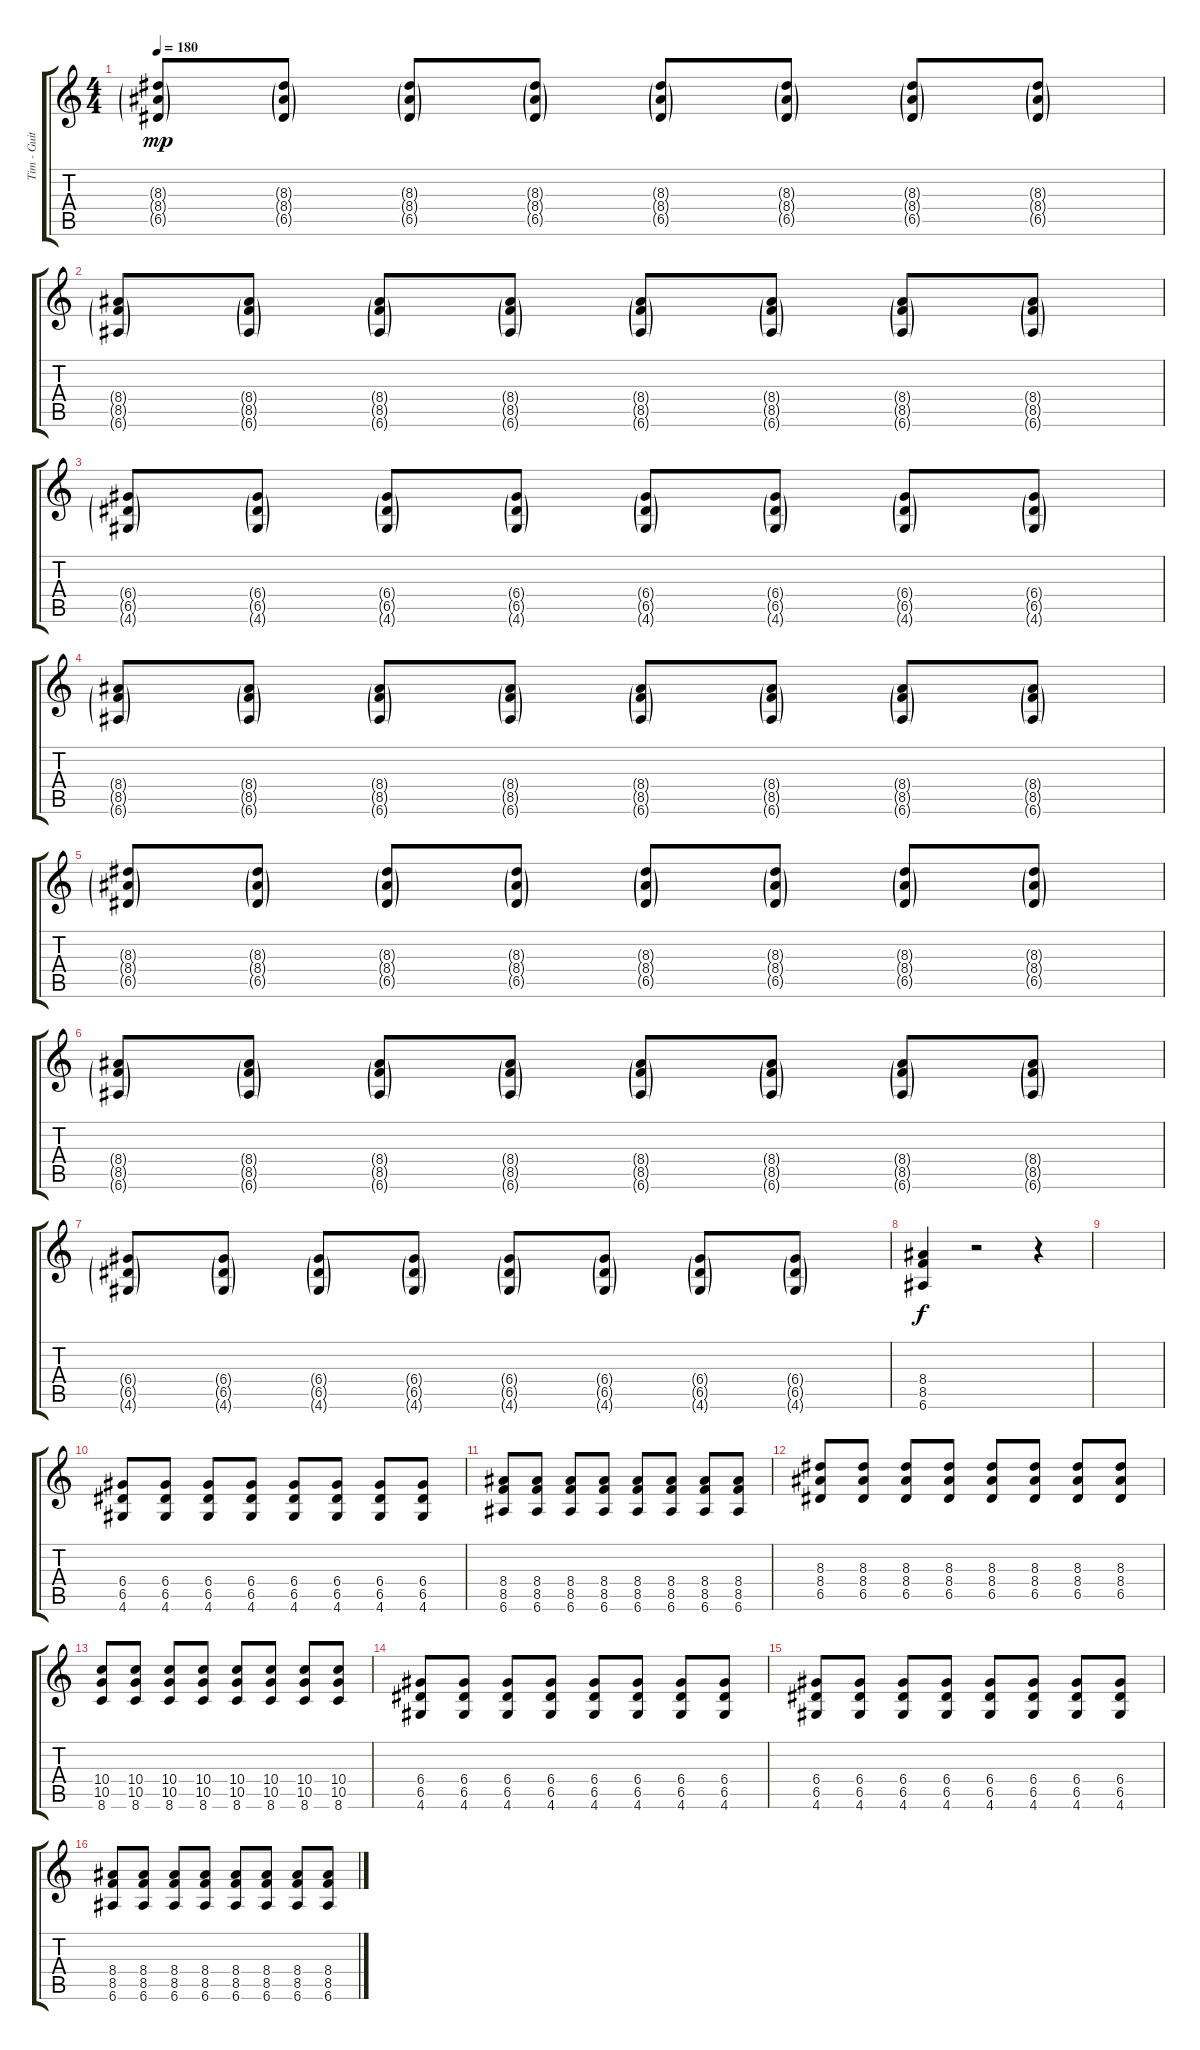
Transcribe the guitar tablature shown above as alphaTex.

\track ("Tim - Guitar" "Tim - Guit") {instrument distortionguitar}
\staff {score tabs}
\tuning (E4 B3 G3 D3 A2 E2) {hide}
\ts (4 4)
\tempo 180
\clef g2
\ks c
(8.3{g} 8.4{g} 6.5{g}).8{dy mp} (8.3{g} 8.4{g} 6.5{g}).8 (8.3{g} 8.4{g} 6.5{g}).8 (8.3{g} 8.4{g} 6.5{g}).8 (8.3{g} 8.4{g} 6.5{g}).8 (8.3{g} 8.4{g} 6.5{g}).8 (8.3{g} 8.4{g} 6.5{g}).8 (8.3{g} 8.4{g} 6.5{g}).8 |
(8.4{g} 8.5{g} 6.6{g}).8 (8.4{g} 8.5{g} 6.6{g}).8 (8.4{g} 8.5{g} 6.6{g}).8 (8.4{g} 8.5{g} 6.6{g}).8 (8.4{g} 8.5{g} 6.6{g}).8 (8.4{g} 8.5{g} 6.6{g}).8 (8.4{g} 8.5{g} 6.6{g}).8 (8.4{g} 8.5{g} 6.6{g}).8 |
(6.4{g} 6.5{g} 4.6{g}).8 (6.4{g} 6.5{g} 4.6{g}).8 (6.4{g} 6.5{g} 4.6{g}).8 (6.4{g} 6.5{g} 4.6{g}).8 (6.4{g} 6.5{g} 4.6{g}).8 (6.4{g} 6.5{g} 4.6{g}).8 (6.4{g} 6.5{g} 4.6{g}).8 (6.4{g} 6.5{g} 4.6{g}).8 |
(8.4{g} 8.5{g} 6.6{g}).8 (8.4{g} 8.5{g} 6.6{g}).8 (8.4{g} 8.5{g} 6.6{g}).8 (8.4{g} 8.5{g} 6.6{g}).8 (8.4{g} 8.5{g} 6.6{g}).8 (8.4{g} 8.5{g} 6.6{g}).8 (8.4{g} 8.5{g} 6.6{g}).8 (8.4{g} 8.5{g} 6.6{g}).8 |
(8.3{g} 8.4{g} 6.5{g}).8 (8.3{g} 8.4{g} 6.5{g}).8 (8.3{g} 8.4{g} 6.5{g}).8 (8.3{g} 8.4{g} 6.5{g}).8 (8.3{g} 8.4{g} 6.5{g}).8 (8.3{g} 8.4{g} 6.5{g}).8 (8.3{g} 8.4{g} 6.5{g}).8 (8.3{g} 8.4{g} 6.5{g}).8 |
(8.4{g} 8.5{g} 6.6{g}).8 (8.4{g} 8.5{g} 6.6{g}).8 (8.4{g} 8.5{g} 6.6{g}).8 (8.4{g} 8.5{g} 6.6{g}).8 (8.4{g} 8.5{g} 6.6{g}).8 (8.4{g} 8.5{g} 6.6{g}).8 (8.4{g} 8.5{g} 6.6{g}).8 (8.4{g} 8.5{g} 6.6{g}).8 |
(6.4{g} 6.5{g} 4.6{g}).8 (6.4{g} 6.5{g} 4.6{g}).8 (6.4{g} 6.5{g} 4.6{g}).8 (6.4{g} 6.5{g} 4.6{g}).8 (6.4{g} 6.5{g} 4.6{g}).8 (6.4{g} 6.5{g} 4.6{g}).8 (6.4{g} 6.5{g} 4.6{g}).8 (6.4{g} 6.5{g} 4.6{g}).8 |
(8.4 8.5 6.6).4{dy f} r.2 r.4 |
|
(6.4 6.5 4.6).8 (6.4 6.5 4.6).8 (6.4 6.5 4.6).8 (6.4 6.5 4.6).8 (6.4 6.5 4.6).8 (6.4 6.5 4.6).8 (6.4 6.5 4.6).8 (6.4 6.5 4.6).8 |
(8.4 8.5 6.6).8 (8.4 8.5 6.6).8 (8.4 8.5 6.6).8 (8.4 8.5 6.6).8 (8.4 8.5 6.6).8 (8.4 8.5 6.6).8 (8.4 8.5 6.6).8 (8.4 8.5 6.6).8 |
(8.3 8.4 6.5).8 (8.3 8.4 6.5).8 (8.3 8.4 6.5).8 (8.3 8.4 6.5).8 (8.3 8.4 6.5).8 (8.3 8.4 6.5).8 (8.3 8.4 6.5).8 (8.3 8.4 6.5).8 |
(10.4 10.5 8.6).8 (10.4 10.5 8.6).8 (10.4 10.5 8.6).8 (10.4 10.5 8.6).8 (10.4 10.5 8.6).8 (10.4 10.5 8.6).8 (10.4 10.5 8.6).8 (10.4 10.5 8.6).8 |
(6.4 6.5 4.6).8 (6.4 6.5 4.6).8 (6.4 6.5 4.6).8 (6.4 6.5 4.6).8 (6.4 6.5 4.6).8 (6.4 6.5 4.6).8 (6.4 6.5 4.6).8 (6.4 6.5 4.6).8 |
(6.4 6.5 4.6).8 (6.4 6.5 4.6).8 (6.4 6.5 4.6).8 (6.4 6.5 4.6).8 (6.4 6.5 4.6).8 (6.4 6.5 4.6).8 (6.4 6.5 4.6).8 (6.4 6.5 4.6).8 |
(8.4 8.5 6.6).8 (8.4 8.5 6.6).8 (8.4 8.5 6.6).8 (8.4 8.5 6.6).8 (8.4 8.5 6.6).8 (8.4 8.5 6.6).8 (8.4 8.5 6.6).8 (8.4 8.5 6.6).8
